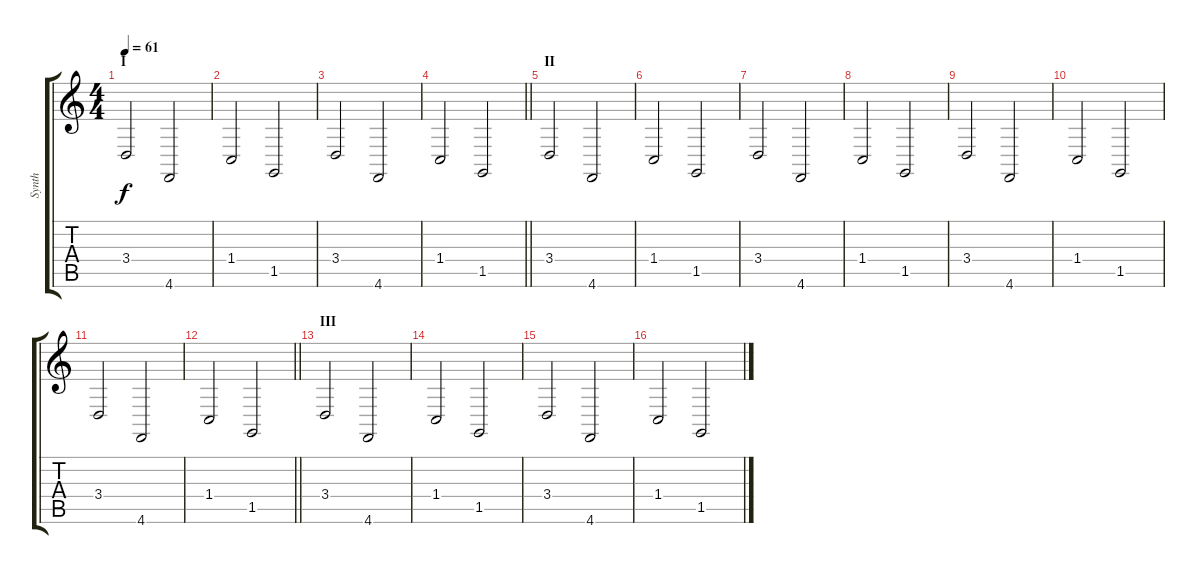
\track ("Synth" "Synth") {instrument ocarina}
\staff {score tabs}
\tuning (Db4 Ab3 E3 B2 Gb2 Db2) {hide}
\ts (4 4)
\section ("" "I")
\tempo 61
\clef g2
\ks c
3.4.2{dy f instrument ocarina} 4.6.2 |
1.4.2 1.5.2 |
3.4.2 4.6.2 |
\barLineRight lightlight
1.4.2 1.5.2 |
\section ("" "II")
3.4.2 4.6.2 |
1.4.2 1.5.2 |
3.4.2 4.6.2 |
1.4.2 1.5.2 |
3.4.2 4.6.2 |
1.4.2 1.5.2 |
3.4.2 4.6.2 |
\barLineRight lightlight
1.4.2 1.5.2 |
\section ("" "III")
3.4.2 4.6.2 |
1.4.2 1.5.2 |
3.4.2 4.6.2 |
1.4.2 1.5.2
